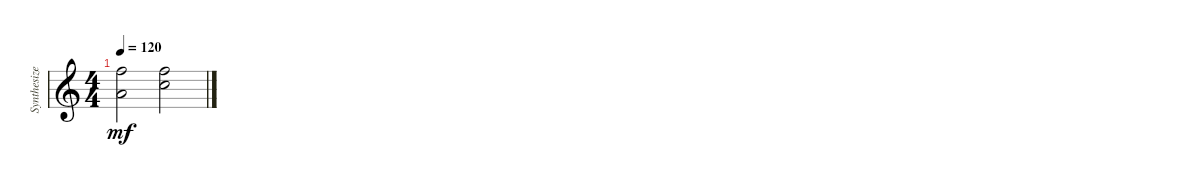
\track ("Synthesizer (Staff 1)" "Synthesize") {instrument fx1rain}
\staff {score}
\tuning (E4 B3 G3 D3 A2 E2 B1) {hide}
\ts (4 4)
\tempo 120
\clef g2
\ks c
(5.1 18.2).2{dy mf} (13.1 13.2).2
